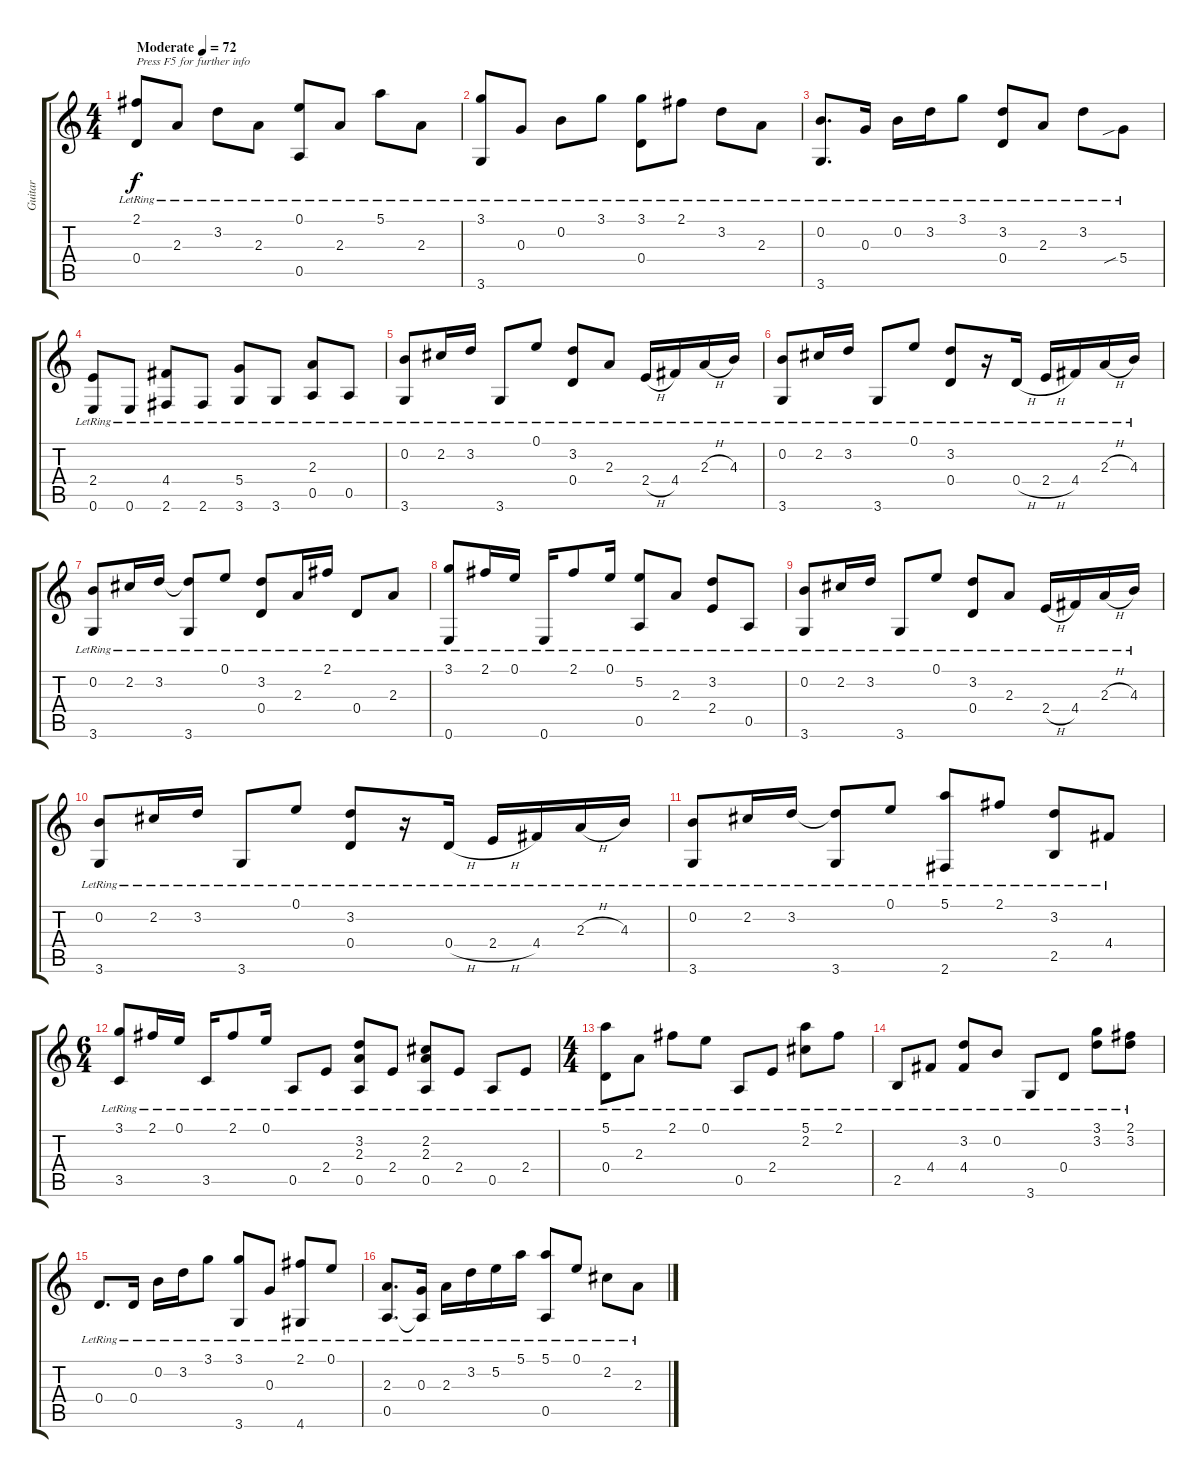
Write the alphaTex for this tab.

\track ("Guitar" "Guitar") {instrument acousticguitarnylon}
\staff {score tabs}
\tuning (E4 B3 G3 D3 A2 E2) {hide}
\ts (4 4)
\tempo (72 "Moderate")
\clef g2
\ks c
(2.1{lr} 0.4{lr}).8{txt "Press F5 for further info" dy f instrument acousticguitarnylon} 2.3{lr}.8 3.2{lr}.8 2.3{lr}.8 (0.1{lr} 0.5{lr}).8 2.3{lr}.8 5.1{lr}.8 2.3{lr}.8 |
(3.1{lr} 3.6{lr}).8 0.3{lr}.8 0.2{lr}.8 3.1{lr}.8 (3.1{lr} 0.4{lr}).8 2.1{lr}.8 3.2{lr}.8 2.3{lr}.8 |
(0.2{lr} 3.6{lr}).8{d} 0.3{lr}.16 0.2{lr}.16 3.2{lr}.16 3.1{lr}.8 (3.2{lr} 0.4{lr}).8 2.3{lr}.8 3.2{lr}.8 5.4{sib lr}.8 |
(2.4{lr} 0.6{lr}).8 0.6{lr}.8 (4.4{lr} 2.6{lr}).8 2.6{lr}.8 (5.4{lr} 3.6{lr}).8 3.6{lr}.8 (2.3{lr} 0.5{lr}).8 0.5{lr}.8 |
(0.2{lr} 3.6{lr}).8 2.2{lr}.16 3.2{lr}.16 3.6{lr}.8 0.1{lr}.8 (3.2{lr} 0.4{lr}).8 2.3{lr}.8 2.4{h lr}.16 4.4{lr}.16 2.3{h lr}.16 4.3{lr}.16 |
(0.2{lr} 3.6{lr}).8 2.2{lr}.16 3.2{lr}.16 3.6{lr}.8 0.1{lr}.8 (3.2{lr} 0.4{lr}).8 r.16 0.4{h lr}.16 2.4{h lr}.16 4.4{lr}.16 2.3{h lr}.16 4.3{lr}.16 |
(0.2{lr} 3.6{lr}).8 2.2{lr}.16 3.2{lr}.16 (3.2{t} 3.6{lr}).8 0.1{lr}.8 (3.2{lr} 0.4{lr}).8 2.3{lr}.16 2.1{lr}.16 0.4{lr}.8 2.3{lr}.8 |
(3.1{lr} 0.6{lr}).8 2.1{lr}.16 0.1{lr}.16 0.6{lr}.16 2.1{lr}.8 0.1{lr}.16 (5.2{lr} 0.5{lr}).8 2.3{lr}.8 (3.2{lr} 2.4{lr}).8 0.5{lr}.8 |
(0.2{lr} 3.6{lr}).8 2.2{lr}.16 3.2{lr}.16 3.6{lr}.8 0.1{lr}.8 (3.2{lr} 0.4{lr}).8 2.3{lr}.8 2.4{h lr}.16 4.4{lr}.16 2.3{h lr}.16 4.3{lr}.16 |
(0.2{lr} 3.6{lr}).8 2.2{lr}.16 3.2{lr}.16 3.6{lr}.8 0.1{lr}.8 (3.2{lr} 0.4{lr}).8 r.16 0.4{h lr}.16 2.4{h lr}.16 4.4{lr}.16 2.3{h lr}.16 4.3{lr}.16 |
(0.2{lr} 3.6{lr}).8 2.2{lr}.16 3.2{lr}.16 (3.2{t} 3.6{lr}).8 0.1{lr}.8 (5.1{lr} 2.6{lr}).8 2.1{lr}.8 (3.2{lr} 2.5{lr}).8 4.4{lr}.8 |
\ts (6 4)
(3.1{lr} 3.5{lr}).8 2.1{lr}.16 0.1{lr}.16 3.5{lr}.16 2.1{lr}.8 0.1{lr}.16 0.5{lr}.8 2.4{lr}.8 (3.2{lr} 2.3{lr} 0.5{lr}).8 2.4{lr}.8 (2.2{lr} 2.3{lr} 0.5{lr}).8 2.4{lr}.8 0.5{lr}.8 2.4{lr}.8 |
\ts (4 4)
(5.1{lr} 0.4{lr}).8 2.3{lr}.8 2.1{lr}.8 0.1{lr}.8 0.5{lr}.8 2.4{lr}.8 (5.1{lr} 2.2{lr}).8 2.1{lr}.8 |
2.5{lr}.8 4.4{lr}.8 (3.2{lr} 4.4{lr}).8 0.2{lr}.8 3.6{lr}.8 0.4{lr}.8 (3.1{lr} 3.2{lr}).8 (2.1{lr} 3.2{lr}).8 |
0.4{lr}.8{d} 0.4{lr}.16 0.2{lr}.16 3.2{lr}.16 3.1{lr}.8 (3.1{lr} 3.6{lr}).8 0.3{lr}.8 (2.1{lr} 4.6{lr}).8 0.1{lr}.8 |
(2.3{lr} 0.5{lr}).8{d} (0.3{lr} 0.5{t}).16 2.3{lr}.16 3.2{lr}.16 5.2{lr}.16 5.1{lr}.16 (5.1{lr} 0.5{lr}).8 0.1{lr}.8 2.2{lr}.8 2.3{lr}.8
